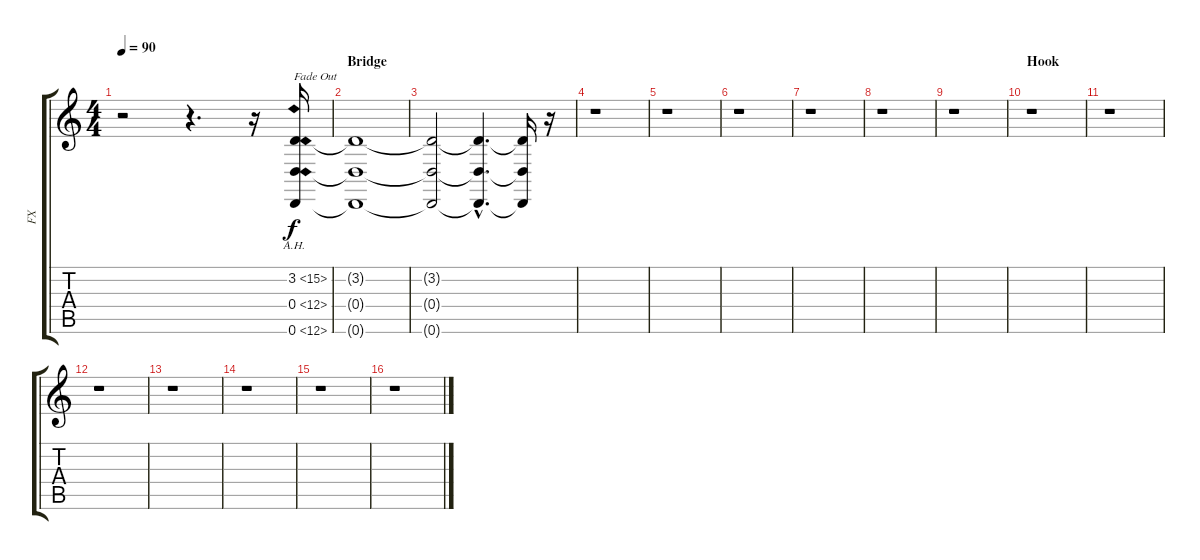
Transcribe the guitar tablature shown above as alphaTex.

\track ("FX" "FX") {instrument fx8scifi}
\staff {score tabs}
\tuning (E4 B3 G3 D3 A2 D2) {hide}
\ts (4 4)
\tempo 90
\clef g2
\ks c
r.2{dy f} r.4{d} r.16 (3.2{ah 12} 0.4{ah 12} 0.6{ah 12}).16{txt "Fade Out" volume 0} |
\section ("" "Bridge")
(3.2{t} 0.4{t} 0.6{t}).1 |
(3.2{t} 0.4{t} 0.6{t}).2 (3.2{hac t} 0.4{hac t} 0.6{hac t}).4{d} (3.2{t} 0.4{t} 0.6{t}).16 r.16 |
r.1 |
r.1{volume 13} |
r.1 |
r.1 |
r.1 |
r.1 |
\section ("" "Hook")
r.1 |
r.1 |
r.1 |
r.1 |
r.1 |
r.1 |
r.1
